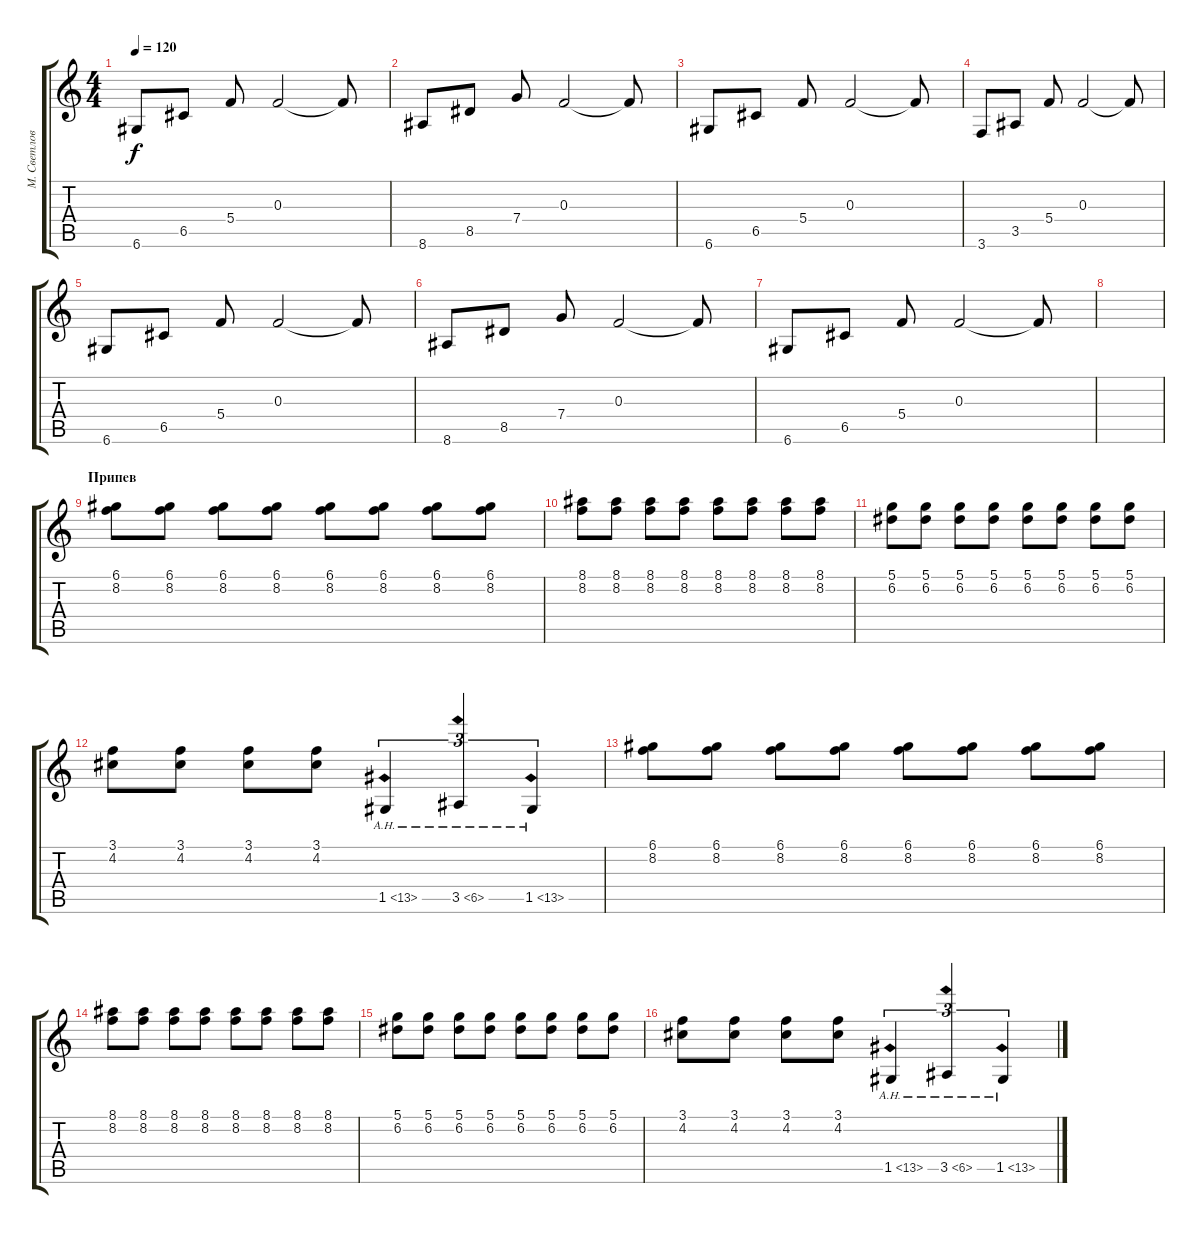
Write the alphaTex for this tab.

\track ("М. Светлов" "М. Светлов") {instrument electricguitarclean}
\staff {score tabs}
\tuning (D4 A3 F3 C3 G2 D2) {hide}
\ts (4 4)
\tempo 120
\clef g2
\ks c
6.6.8{dy f} 6.5.8 5.4.8 0.3.2 0.3{t}.8 |
8.6.8 8.5.8 7.4.8 0.3.2 0.3{t}.8 |
6.6.8 6.5.8 5.4.8 0.3.2 0.3{t}.8 |
3.6.8 3.5.8 5.4.8 0.3.2 0.3{t}.8 |
6.6.8 6.5.8 5.4.8 0.3.2 0.3{t}.8 |
8.6.8 8.5.8 7.4.8 0.3.2 0.3{t}.8 |
6.6.8 6.5.8 5.4.8 0.3.2 0.3{t}.8 |
|
\section ("" "Припев")
(6.1 8.2).8{volume 7 instrument distortionguitar} (6.1 8.2).8 (6.1 8.2).8 (6.1 8.2).8 (6.1 8.2).8 (6.1 8.2).8 (6.1 8.2).8 (6.1 8.2).8 |
(8.1 8.2).8 (8.1 8.2).8 (8.1 8.2).8 (8.1 8.2).8 (8.1 8.2).8 (8.1 8.2).8 (8.1 8.2).8 (8.1 8.2).8 |
(5.1 6.2).8 (5.1 6.2).8 (5.1 6.2).8 (5.1 6.2).8 (5.1 6.2).8 (5.1 6.2).8 (5.1 6.2).8 (5.1 6.2).8 |
(3.1 4.2).8 (3.1 4.2).8 (3.1 4.2).8 (3.1 4.2).8 1.5{ah 12}.4{tu (3 2) instrument guitarharmonics} 3.5{ah 3}.4{tu (3 2)} 1.5{ah 12}.4{tu (3 2)} |
(6.1 8.2).8{instrument distortionguitar} (6.1 8.2).8 (6.1 8.2).8 (6.1 8.2).8 (6.1 8.2).8 (6.1 8.2).8 (6.1 8.2).8 (6.1 8.2).8 |
(8.1 8.2).8 (8.1 8.2).8 (8.1 8.2).8 (8.1 8.2).8 (8.1 8.2).8 (8.1 8.2).8 (8.1 8.2).8 (8.1 8.2).8 |
(5.1 6.2).8 (5.1 6.2).8 (5.1 6.2).8 (5.1 6.2).8 (5.1 6.2).8 (5.1 6.2).8 (5.1 6.2).8 (5.1 6.2).8 |
(3.1 4.2).8 (3.1 4.2).8 (3.1 4.2).8 (3.1 4.2).8 1.5{ah 12}.4{tu (3 2) instrument guitarharmonics} 3.5{ah 3}.4{tu (3 2)} 1.5{ah 12}.4{tu (3 2)}
